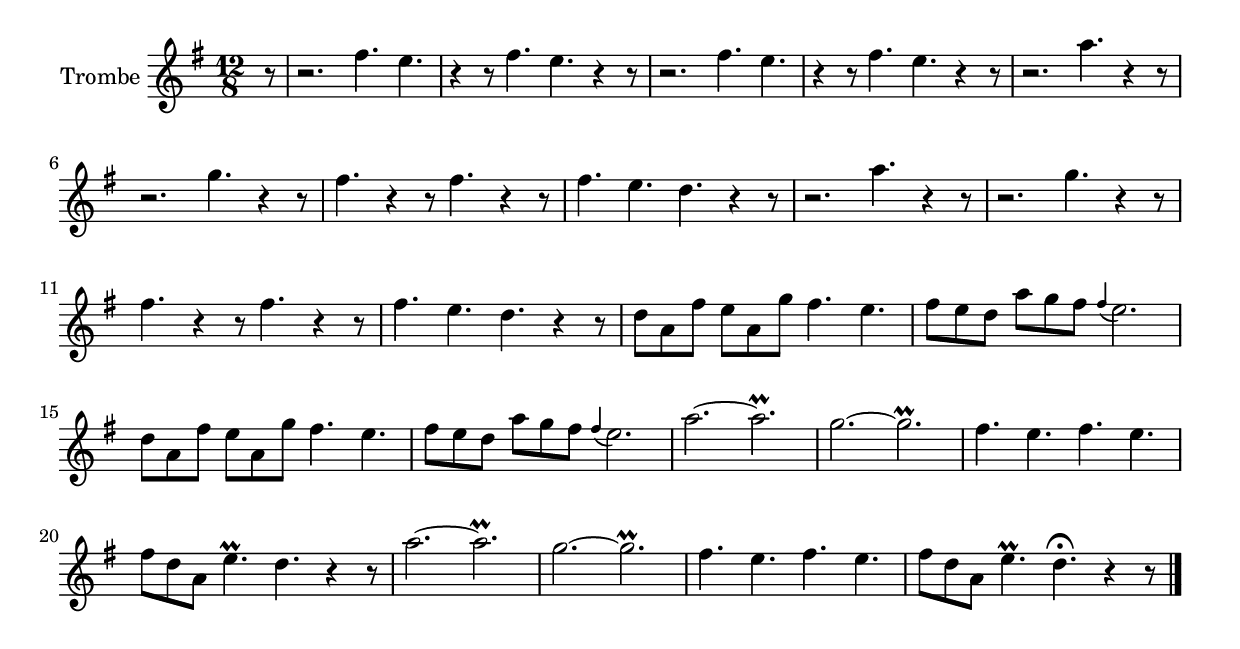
\new Staff  {
	\time 12/8
	\override Score.MetronomeMark #'stencil = ##f
	\tempo 4 = 140 
	\set Staff.instrumentName="Trombe"
	\set Staff.midiInstrument="trumpet"
	\key g \major
	\clef treble
	\relative c'' {
		\partial 8 r8 |
		r2. fis4. e |
		r4 r8 fis4. e r4 r8 |
		r2. fis4. e |
		r4 r8 fis4. e r4 r8 |
		r2. a4. r4 r8 |
		r2. g4. r4 r8 |
		fis4. r4 r8 fis4. r4 r8 |
		fis4. e d r4 r8 |
		r2. a'4. r4 r8 |
		r2. g4. r4 r8 |
		fis4. r4 r8 fis4. r4 r8 |
		fis4. e d r4 r8 |
		d8 a fis' e a, g' fis4. e |
		fis8 e d a' g fis \appoggiatura fis4 e2. |
		d8 a fis' e a, g' fis4. e |
		fis8 e d a' g fis \appoggiatura fis4 e2. |
		a2.~ a\prall |
		g~ g\prall |
		fis4. e fis e |
		fis8 d a e'4.\prall d r4 r8 |
		a'2.~ a\prall |
		g~ g\prall |
		fis4. e fis e |
		fis8 d a e'4.\prall d\fermata r4 r8 |
	\bar "|."
	}

}
